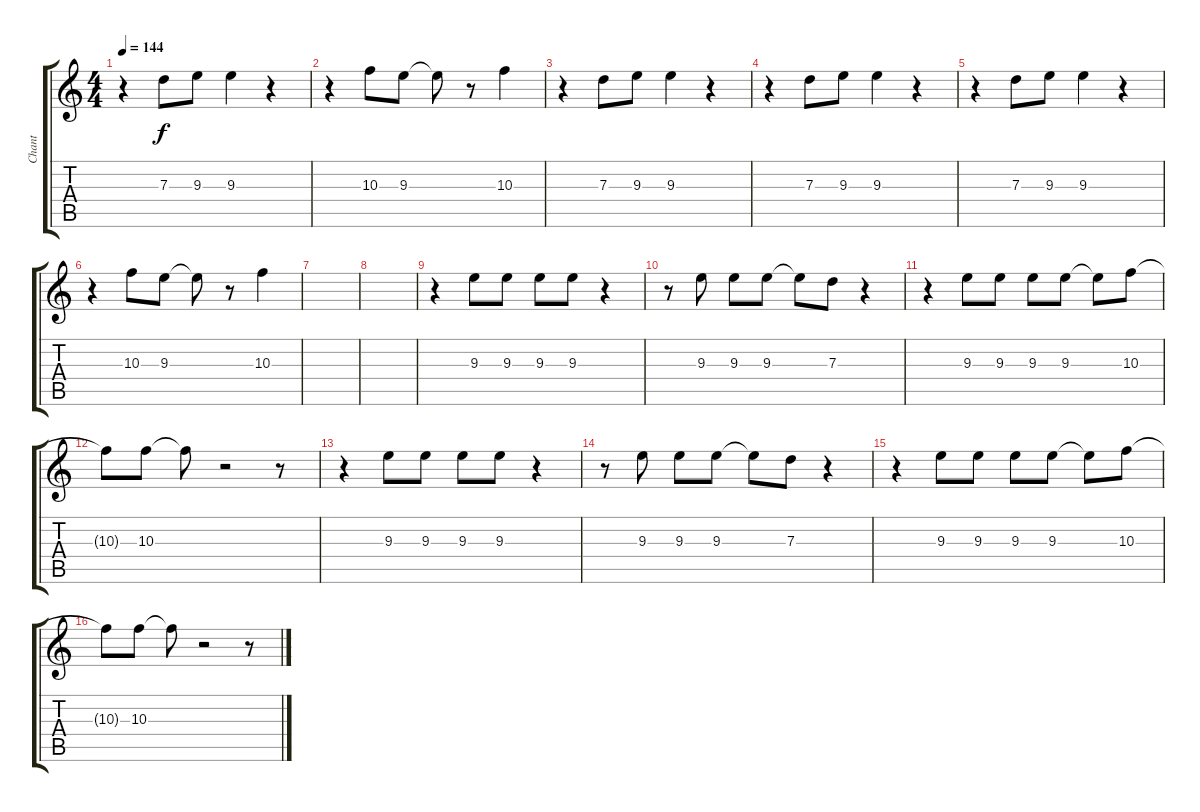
\track ("Chant" "Chant") {instrument electricguitarclean}
\staff {score tabs}
\tuning (E4 B3 G3 D3 A2 E2) {hide}
\ts (4 4)
\tempo 144
\clef g2
\ks c
r.4{dy f} 7.3.8 9.3.8 9.3.4 r.4 |
r.4 10.3.8 9.3.8 9.3{t}.8 r.8 10.3.4 |
r.4 7.3.8 9.3.8 9.3.4 r.4 |
r.4 7.3.8 9.3.8 9.3.4 r.4 |
r.4 7.3.8 9.3.8 9.3.4 r.4 |
r.4 10.3.8 9.3.8 9.3{t}.8 r.8 10.3.4 |
|
|
r.4 9.3.8 9.3.8 9.3.8 9.3.8 r.4 |
r.8 9.3.8 9.3.8 9.3.8 9.3{t}.8 7.3.8 r.4 |
r.4 9.3.8 9.3.8 9.3.8 9.3.8 9.3{t}.8 10.3.8 |
10.3{t}.8 10.3.8 10.3{t}.8 r.2 r.8 |
r.4 9.3.8 9.3.8 9.3.8 9.3.8 r.4 |
r.8 9.3.8 9.3.8 9.3.8 9.3{t}.8 7.3.8 r.4 |
r.4 9.3.8 9.3.8 9.3.8 9.3.8 9.3{t}.8 10.3.8 |
10.3{t}.8 10.3.8 10.3{t}.8 r.2 r.8
